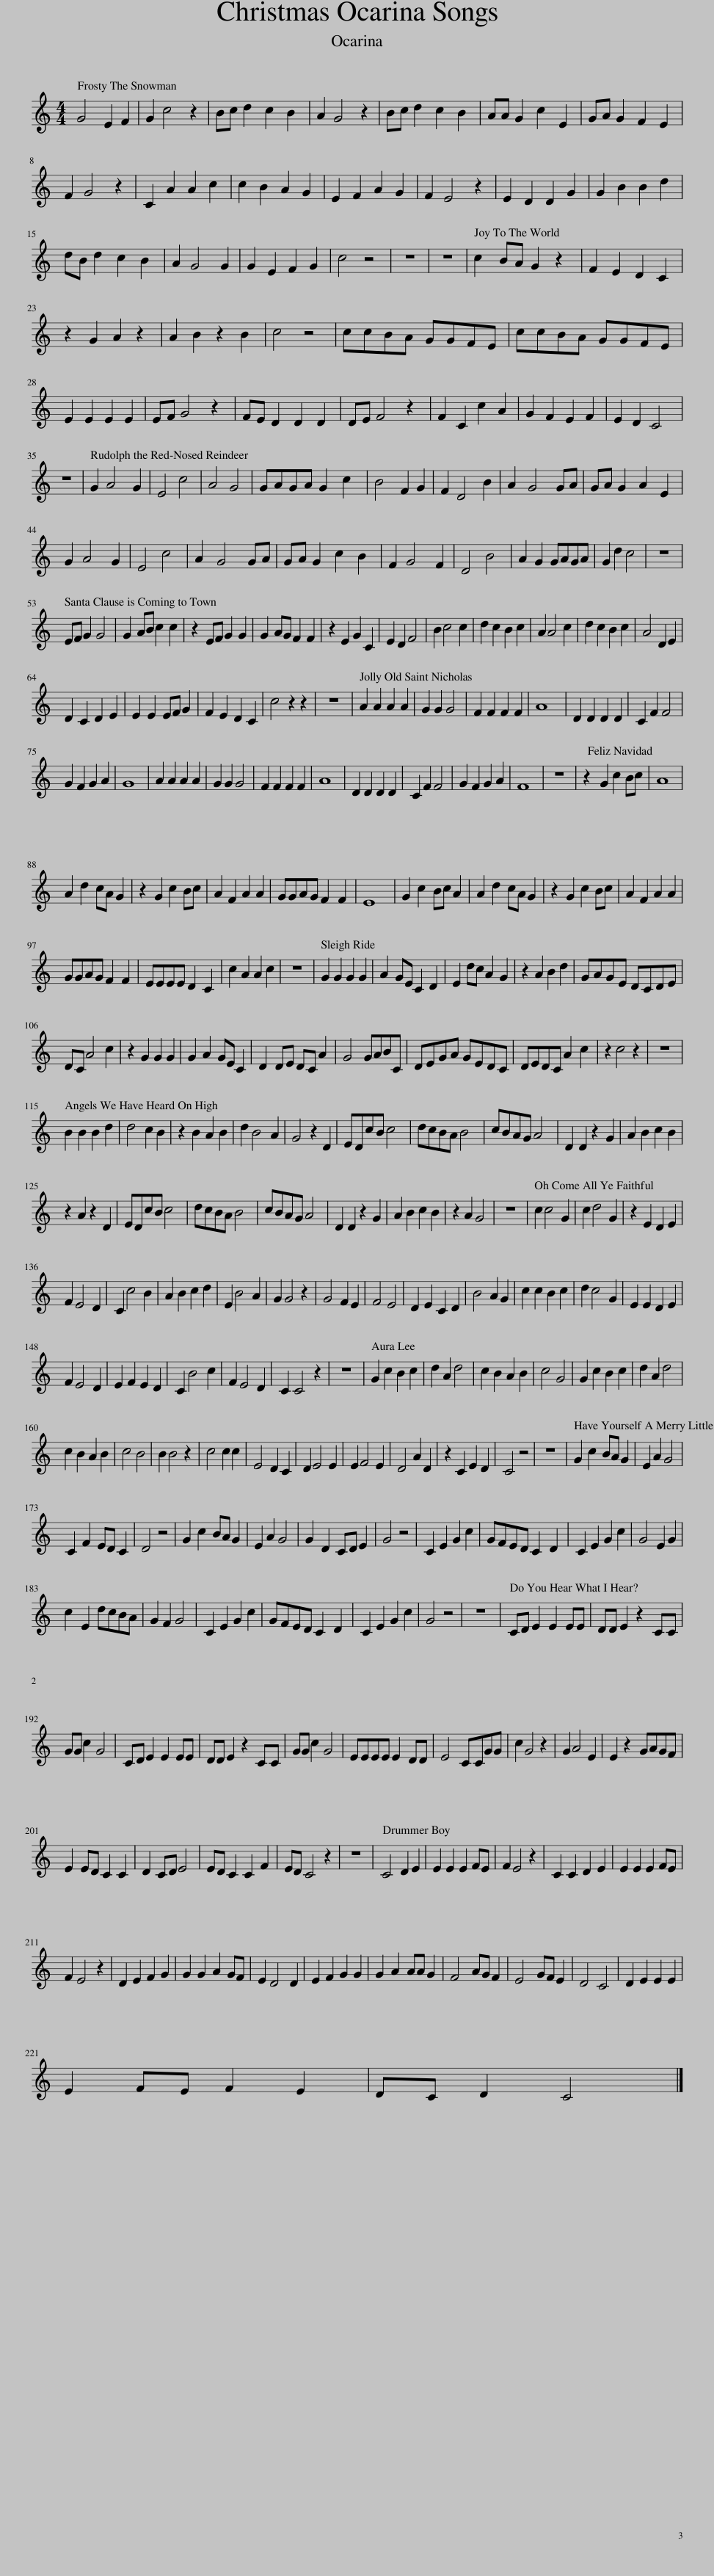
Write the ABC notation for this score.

X:1
L:1/8
M:4/4
I:linebreak $
K:C
V:1 treble
V:1
 G4 E2 F2 | G2 c4 z2 | Bc d2 c2 B2 | A2 G4 z2 | Bc d2 c2 B2 | %5
 AA G2 c2 E2 | GA G2 F2 E2 |$ F2 G4 z2 | C2 A2 A2 c2 | c2 B2 A2 G2 | %10
 E2 F2 A2 G2 | F2 E4 z2 | E2 D2 D2 G2 | G2 B2 B2 d2 |$ dB d2 c2 B2 | %15
 A2 G4 G2 | G2 E2 F2 G2 | c4 z4 | z8 | z8 | %20
 c2 BA G2 z2 | F2 E2 D2 C2 |$ z2 G2 A2 z2 | A2 B2 z2 B2 | c4 z4 | %25
 ccBA GGFE | ccBA GGFE |$ E2 E2 E2 E2 | EF G4 z2 | FE D2 D2 D2 | %30
 DE F4 z2 | F2 C2 c2 A2 | G2 F2 E2 F2 | E2 D2 C4 |$ z8 | %35
 G2 A4 G2 | E4 c4 | A4 G4 | GAGA G2 c2 | B4 F2 G2 | %40
 F2 D4 B2 | A2 G4 GA | GA G2 A2 E2 |$ G2 A4 G2 | E4 c4 | %45
 A2 G4 GA | GA G2 c2 B2 | F2 G4 F2 | D4 B4 | A2 G2 GAGA | %50
 G2 d2 c4 | z8 |$ EF G2 G4 | G2 AB c2 c2 | z2 EF G2 G2 | %55
 G2 AG F2 F2 | z2 E2 G2 C2 | E2 D2 F4 | B2 c4 c2 | d2 c2 B2 c2 | %60
 A2 A4 c2 | d2 c2 B2 c2 | A4 D2 E2 |$ D2 C2 D2 E2 | E2 E2 EF G2 | %65
 F2 E2 D2 C2 | c4 z2 z2 | z8 | A2 A2 A2 A2 | G2 G2 G4 | %70
 F2 F2 F2 F2 | A8 | D2 D2 D2 D2 | C2 F2 F4 |$ G2 F2 G2 A2 | %75
 G8 | A2 A2 A2 A2 | G2 G2 G4 | F2 F2 F2 F2 | A8 | %80
 D2 D2 D2 D2 | C2 F2 F4 | G2 F2 G2 A2 | F8 | z8 | %85
 z2 G2 c2 Bc | A8 |$ A2 d2 cA G2 | z2 G2 c2 Bc | A2 F2 A2 A2 | %90
 GGAG F2 F2 | E8 | G2 c2 Bc A2 | A2 d2 cA G2 | z2 G2 c2 Bc | %95
 A2 F2 A2 A2 |$ GGAG F2 F2 | EEEE D2 C2 | c2 A2 A2 c2 | z8 | %100
 G2 G2 G2 G2 | A2 GE C2 D2 | E2 dc A2 G2 | z2 A2 B2 d2 | GAGE DCDE |$ %105
 DC A4 c2 | z2 G2 G2 G2 | G2 A2 GE C2 | D2 DE DC A2 | G4 GABC | %110
 DEGA GEDC | DEDC A2 c2 | z2 c4 z2 | z8 |$ B2 B2 B2 d2 | %115
 d4 c2 B2 | z2 B2 A2 B2 | d2 B4 A2 | G4 z2 D2 | EDcB c4 | %120
 dcBA B4 | cBAG A4 | D2 D2 z2 G2 | A2 B2 c2 B2 |$ z2 A2 z2 D2 | %125
 EDcB c4 | dcBA B4 | cBAG A4 | D2 D2 z2 G2 | A2 B2 c2 B2 | %130
 z2 A2 G4 | z8 | c2 c4 G2 | c2 d4 G2 | z2 E2 D2 E2 |$ %135
 F2 E4 D2 | C2 c4 B2 | A2 B2 c2 d2 | E2 B4 A2 | G2 G4 z2 | %140
 G4 F2 E2 | F4 E4 | D2 E2 C2 D2 | B4 A2 G2 | c2 c2 B2 c2 | %145
 d2 c4 G2 | E2 E2 D2 E2 |$ F2 E4 D2 | E2 F2 E2 D2 | C2 B4 c2 | %150
 F2 E4 D2 | C2 C4 z2 | z8 | G2 c2 B2 c2 | d2 A2 d4 | %155
 c2 B2 A2 B2 | c4 G4 | G2 c2 B2 c2 | d2 A2 d4 |$ c2 B2 A2 B2 | %160
 c4 B4 | B2 B4 z2 | c4 c2 c2 | E4 D2 C2 | D2 E4 E2 | %165
 E2 F4 E2 | D4 A2 D2 | z2 C2 E2 D2 | C4 z4 | z8 | %170
 G2 c2 BA G2 | E2 A2 G4 |$ C2 F2 ED C2 | D4 z4 | G2 c2 BA G2 | %175
 E2 A2 G4 | G2 D2 CD E2 | G4 z4 | C2 E2 G2 c2 | GFED C2 D2 | %180
 C2 E2 G2 c2 | G4 E2 G2 |$ c2 E2 dcBA | G2 F2 G4 | C2 E2 G2 c2 | %185
 GFED C2 D2 | C2 E2 G2 c2 | G4 z4 | z8 | CD E2 E2 EE | %190
 DD E2 z2 CC |$ GG c2 G4 | CD E2 E2 EE | DD E2 z2 CC | GG c2 G4 | %195
 EEEE E2 DD | E4 CCGG | c2 G4 z2 | G2 A4 E2 | E2 z2 GAGF |$ %200
 E2 ED C2 C2 | D2 CD E4 | ED C2 C2 F2 | ED C4 z2 | z8 | %205
 C4 D2 E2 | E2 E2 E2 FE | F2 E4 z2 | C2 C2 D2 E2 | E2 E2 E2 FE |$ %210
 F2 E4 z2 | D2 E2 F2 G2 | G2 G2 A2 GF | E2 D4 D2 | E2 F2 G2 G2 | %215
 G2 A2 AA G2 | F4 AG F2 | E4 GF E2 | D4 C4 | D2 E2 E2 E2 |$ %220
 E2 FE F2 E2 | DC D2 C4 |] %222
